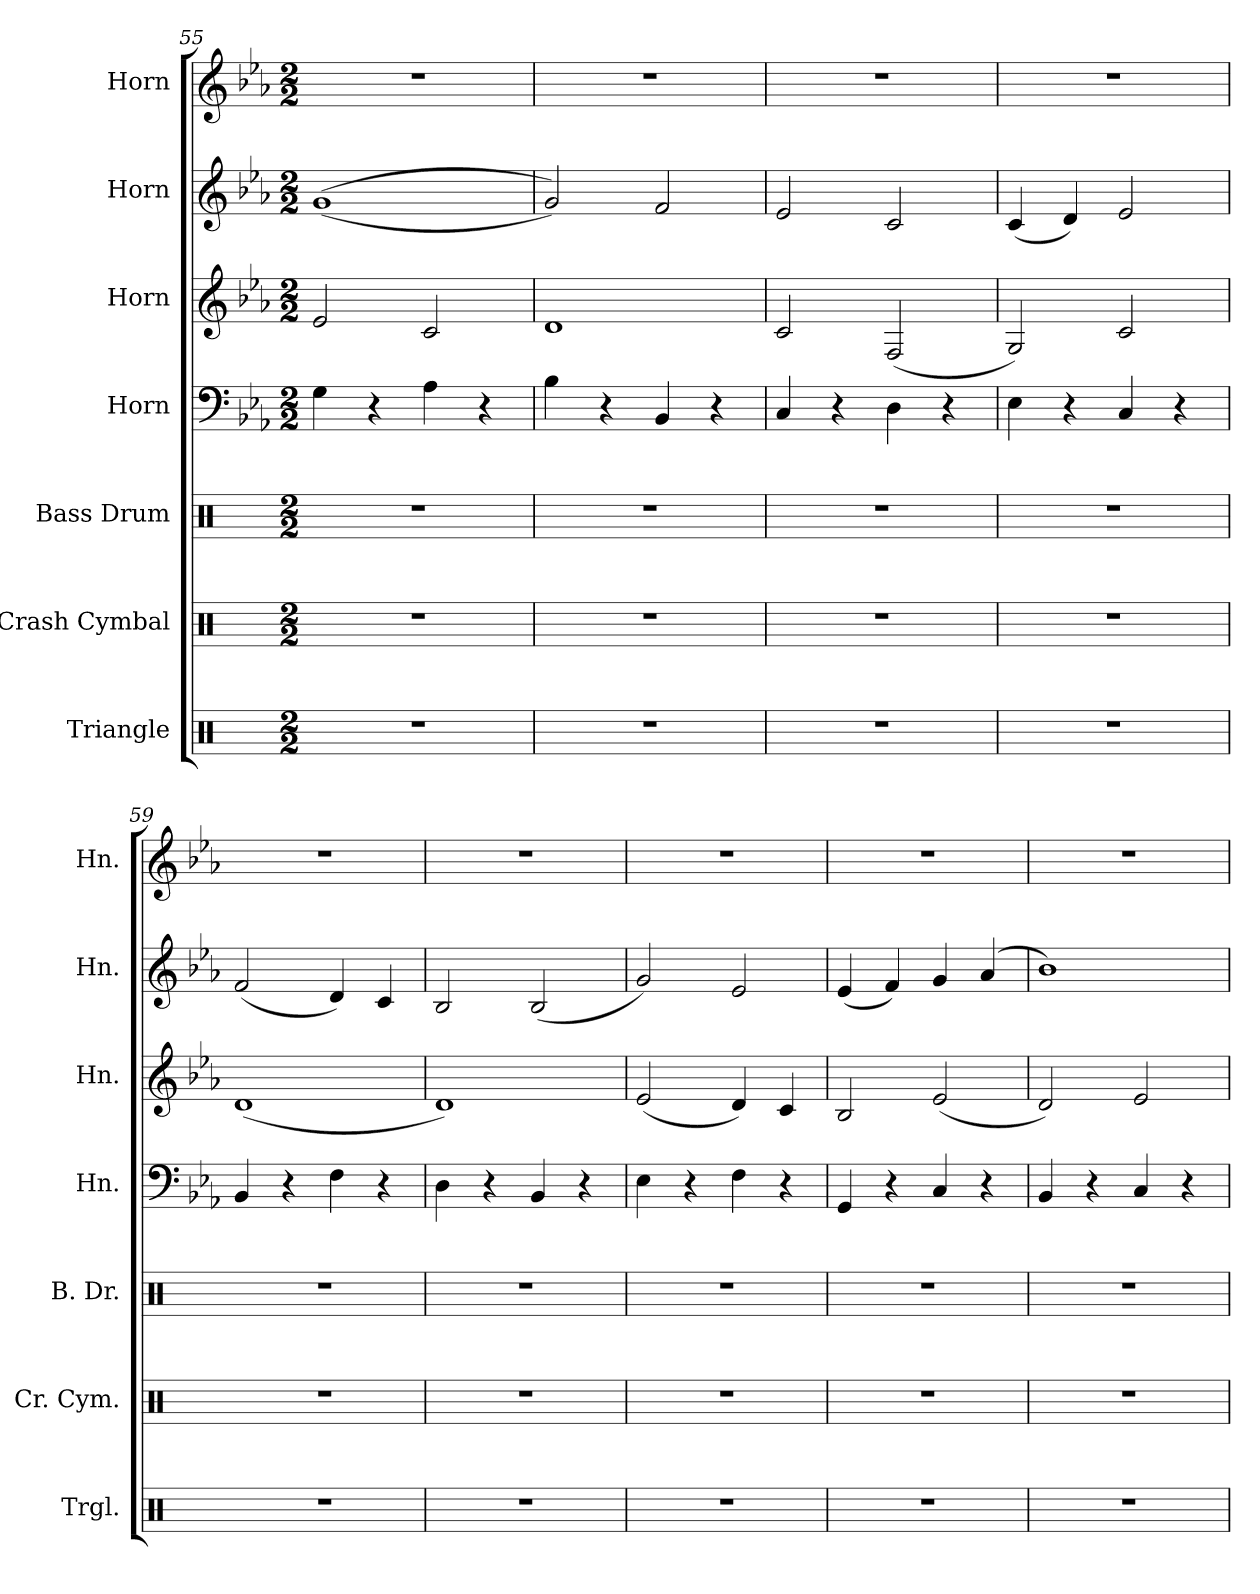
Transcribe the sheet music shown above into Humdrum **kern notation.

**kern	**kern	**kern	**kern	**kern	**kern	**kern
*part7	*part6	*part5	*part4	*part3	*part2	*part1
*staff7	*staff6	*staff5	*staff4	*staff3	*staff2	*staff1
*I"Triangle	*I"Crash Cymbal	*I"Bass Drum	*I"Horn	*I"Horn	*I"Horn	*I"Horn
*I'Trgl.	*I'Cr. Cym.	*I'B. Dr.	*I'Hn.	*I'Hn.	*I'Hn.	*I'Hn.
*clefX	*clefX	*clefX	*clefF4	*clefG2	*clefG2	*clefG2
*	*	*	*ITrd4c7	*ITrd4c7	*ITrd4c7	*ITrd4c7
*k[]	*k[]	*k[]	*k[b-e-a-d-]	*k[b-e-a-d-]	*k[b-e-a-d-]	*k[b-e-a-d-]
*C:	*C:	*C:	*A-:	*A-:	*A-:	*A-:
*M2/2	*M2/2	*M2/2	*M2/2	*M2/2	*M2/2	*M2/2
=55	=55	=55	=55	=55	=55	=55
1r	1r	1r	4C\	2A-/	((1c	1r
.	.	.	4r	.	.	.
.	.	.	4D-\	2F/	.	.
.	.	.	4r	.	.	.
=56	=56	=56	=56	=56	=56	=56
1r	1r	1r	4E-\	1G	2c/))	1r
.	.	.	4r	.	.	.
.	.	.	4EE-/	.	2B-/	.
.	.	.	4r	.	.	.
=57	=57	=57	=57	=57	=57	=57
1r	1r	1r	4FF/	2F/	2A-/	1r
.	.	.	4r	.	.	.
.	.	.	4GG\	(2BB-/	2F/	.
.	.	.	4r	.	.	.
=58	=58	=58	=58	=58	=58	=58
1r	1r	1r	4AA-\	2C/)	(4F/	1r
.	.	.	4r	.	4G/)	.
.	.	.	4FF/	2F/	2A-/	.
.	.	.	4r	.	.	.
=59	=59	=59	=59	=59	=59	=59
1r	1r	1r	4EE-/	(1G	(2B-/	1r
.	.	.	4r	.	.	.
.	.	.	4BB-\	.	4G/)	.
.	.	.	4r	.	4F/	.
=60	=60	=60	=60	=60	=60	=60
1r	1r	1r	4GG\	1G)	2E-/	1r
.	.	.	4r	.	.	.
.	.	.	4EE-/	.	(2E-/	.
.	.	.	4r	.	.	.
=61	=61	=61	=61	=61	=61	=61
1r	1r	1r	4AA-\	(2A-/	2c/)	1r
.	.	.	4r	.	.	.
.	.	.	4BB-\	4G/)	2A-/	.
.	.	.	4r	4F/	.	.
!!LO:PB:g=z
=62	=62	=62	=62	=62	=62	=62
1r	1r	1r	4CC/	2E-/	(4A-/	1r
.	.	.	4r	.	4B-/)	.
.	.	.	4FF/	(2A-/	4c/	.
.	.	.	4r	.	(4d-/	.
=63	=63	=63	=63	=63	=63	=63
1r	1r	1r	4EE-/	2G/)	1e-)	1r
.	.	.	4r	.	.	.
.	.	.	4FF/	2A-/	.	.
.	.	.	4r	.	.	.
=	=	=	=	=	=	=
*-	*-	*-	*-	*-	*-	*-
